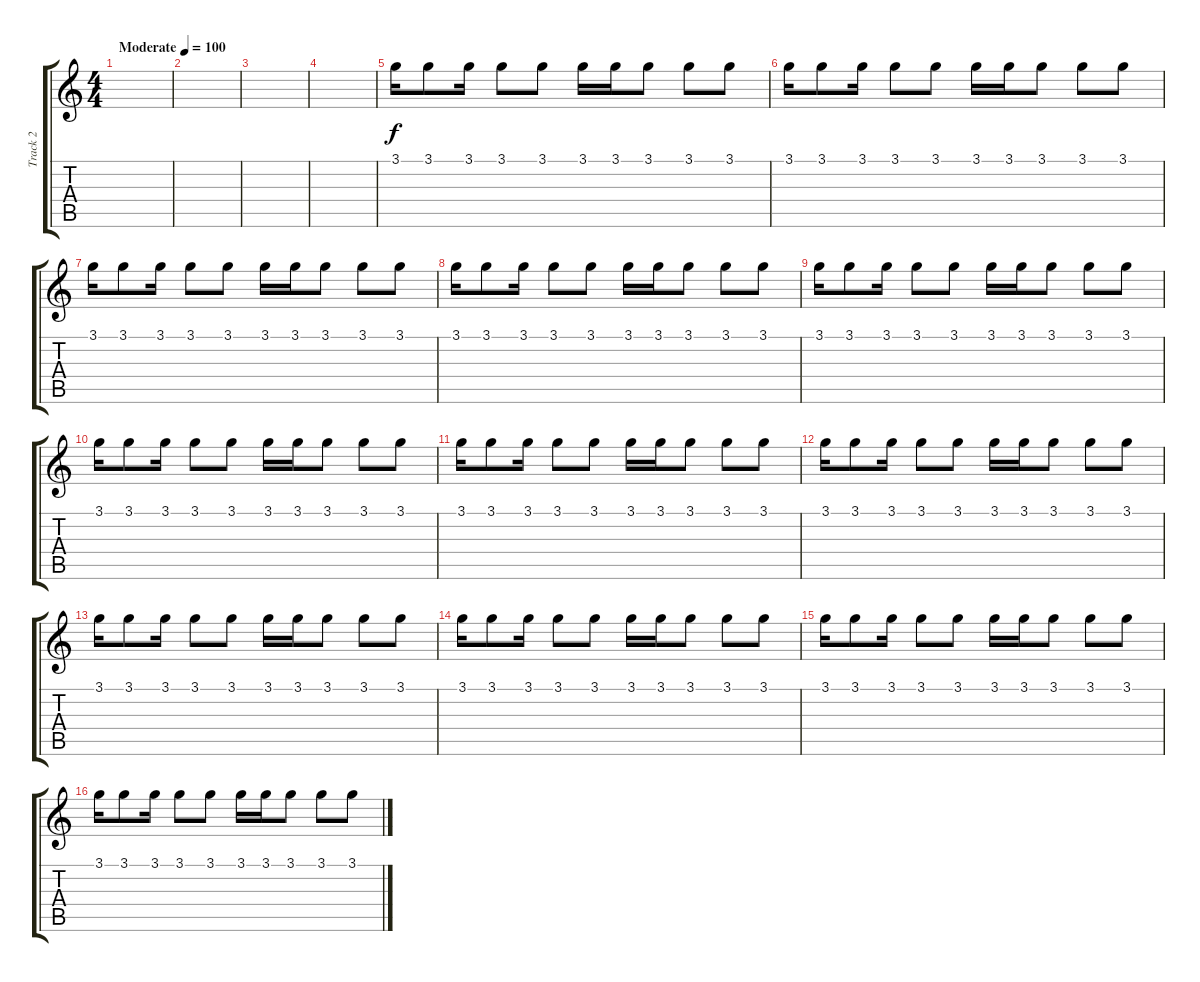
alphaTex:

\track ("Track 2" "Track 2") {instrument electricguitarmuted}
\staff {score tabs}
\tuning (E4 B3 G3 D3 A2 E2) {hide}
\ts (4 4)
\tempo (100 "Moderate")
\clef g2
\ks c
|
|
|
|
3.1.16 3.1.8 3.1.16 3.1.8 3.1.8 3.1.16 3.1.16 3.1.8 3.1.8 3.1.8 |
3.1.16 3.1.8 3.1.16 3.1.8 3.1.8 3.1.16 3.1.16 3.1.8 3.1.8 3.1.8 |
3.1.16 3.1.8 3.1.16 3.1.8 3.1.8 3.1.16 3.1.16 3.1.8 3.1.8 3.1.8 |
3.1.16 3.1.8 3.1.16 3.1.8 3.1.8 3.1.16 3.1.16 3.1.8 3.1.8 3.1.8 |
3.1.16 3.1.8 3.1.16 3.1.8 3.1.8 3.1.16 3.1.16 3.1.8 3.1.8 3.1.8 |
3.1.16 3.1.8 3.1.16 3.1.8 3.1.8 3.1.16 3.1.16 3.1.8 3.1.8 3.1.8 |
3.1.16 3.1.8 3.1.16 3.1.8 3.1.8 3.1.16 3.1.16 3.1.8 3.1.8 3.1.8 |
3.1.16 3.1.8 3.1.16 3.1.8 3.1.8 3.1.16 3.1.16 3.1.8 3.1.8 3.1.8 |
3.1.16 3.1.8 3.1.16 3.1.8 3.1.8 3.1.16 3.1.16 3.1.8 3.1.8 3.1.8 |
3.1.16 3.1.8 3.1.16 3.1.8 3.1.8 3.1.16 3.1.16 3.1.8 3.1.8 3.1.8 |
3.1.16 3.1.8 3.1.16 3.1.8 3.1.8 3.1.16 3.1.16 3.1.8 3.1.8 3.1.8 |
3.1.16 3.1.8 3.1.16 3.1.8 3.1.8 3.1.16 3.1.16 3.1.8 3.1.8 3.1.8
